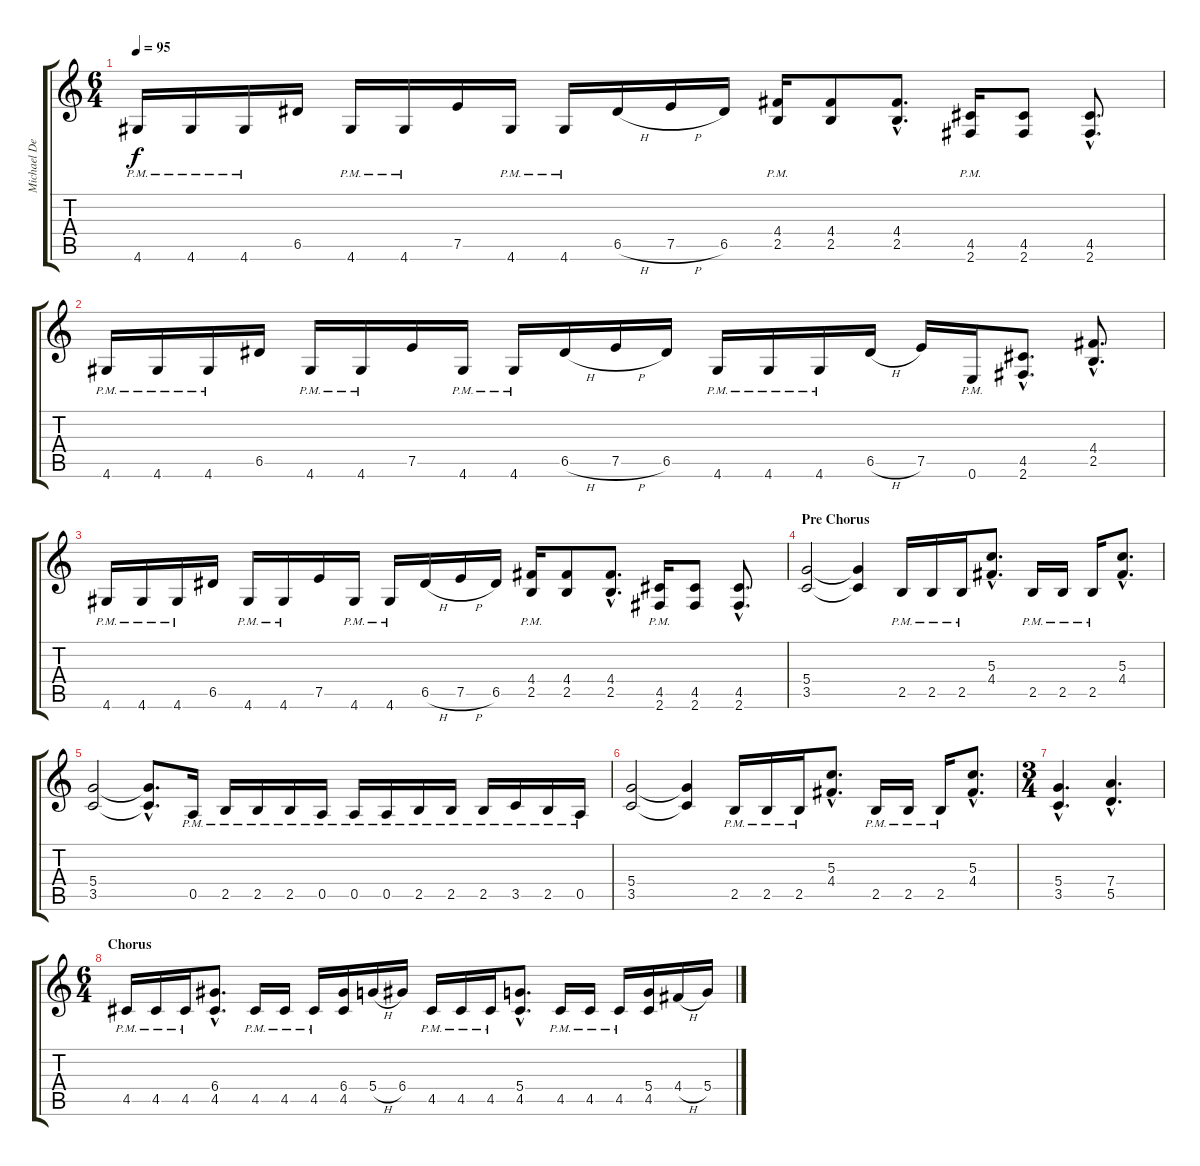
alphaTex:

\track ("Michael Denner" "Michael De") {instrument distortionguitar}
\staff {score tabs}
\tuning (E4 B3 G3 D3 A2 E2) {hide}
\ts (6 4)
\tempo 95
\clef g2
\ks c
4.6{pm}.16{dy f} 4.6{pm}.16 4.6{pm}.16 6.5.16 4.6{pm}.16 4.6{pm}.16 7.5.16 4.6{pm}.16 4.6{pm}.16 6.5{h}.16 7.5{h}.16 6.5.16 (4.4{pm} 2.5{pm}).16 (4.4 2.5).8 (4.4{hac} 2.5{hac}).8{d} (4.5{pm} 2.6{pm}).16 (4.5 2.6).8 (4.5{hac} 2.6{hac}).8{d} |
4.6{pm}.16 4.6{pm}.16 4.6{pm}.16 6.5.16 4.6{pm}.16 4.6{pm}.16 7.5.16 4.6{pm}.16 4.6{pm}.16 6.5{h}.16 7.5{h}.16 6.5.16 4.6{pm}.16 4.6{pm}.16 4.6{pm}.16 6.5{h}.16 7.5.16 0.6{pm}.16 (4.5{hac} 2.6{hac}).8{d} (4.4{hac} 2.5{hac}).8{d} |
4.6{pm}.16 4.6{pm}.16 4.6{pm}.16 6.5.16 4.6{pm}.16 4.6{pm}.16 7.5.16 4.6{pm}.16 4.6{pm}.16 6.5{h}.16 7.5{h}.16 6.5.16 (4.4{pm} 2.5{pm}).16 (4.4 2.5).8 (4.4{hac} 2.5{hac}).8{d} (4.5{pm} 2.6{pm}).16 (4.5 2.6).8 (4.5{hac} 2.6{hac}).8{d} |
\section ("" "Pre Chorus")
(5.4 3.5).2 (5.4{t} 3.5{t}).4 2.5{pm}.16 2.5{pm}.16 2.5{pm}.16 (5.3{hac} 4.4{hac}).8{d} 2.5{pm}.16 2.5{pm}.16 2.5{pm}.16 (5.3{hac} 4.4{hac}).8{d} |
(5.4 3.5).2 (5.4{hac t} 3.5{hac t}).8{d} 0.5{pm}.16 2.5{pm}.16 2.5{pm}.16 2.5{pm}.16 0.5{pm}.16 0.5{pm}.16 0.5{pm}.16 2.5{pm}.16 2.5{pm}.16 2.5{pm}.16 3.5{pm}.16 2.5{pm}.16 0.5{pm}.16 |
(5.4 3.5).2 (5.4{t} 3.5{t}).4 2.5{pm}.16 2.5{pm}.16 2.5{pm}.16 (5.3{hac} 4.4{hac}).8{d} 2.5{pm}.16 2.5{pm}.16 2.5{pm}.16 (5.3{hac} 4.4{hac}).8{d} |
\ts (3 4)
(5.4{hac} 3.5{hac}).4{d} (7.4{hac} 5.5{hac}).4{d} |
\ts (6 4)
\section ("" "Chorus")
4.5{pm}.16 4.5{pm}.16 4.5{pm}.16 (6.4{hac} 4.5{hac}).8{d} 4.5{pm}.16 4.5{pm}.16 4.5{pm}.16 (6.4 4.5).16 5.4{h}.16 6.4.16 4.5{pm}.16 4.5{pm}.16 4.5{pm}.16 (5.4{hac} 4.5{hac}).8{d} 4.5{pm}.16 4.5{pm}.16 4.5{pm}.16 (5.4 4.5).16 4.4{h}.16 5.4.16
